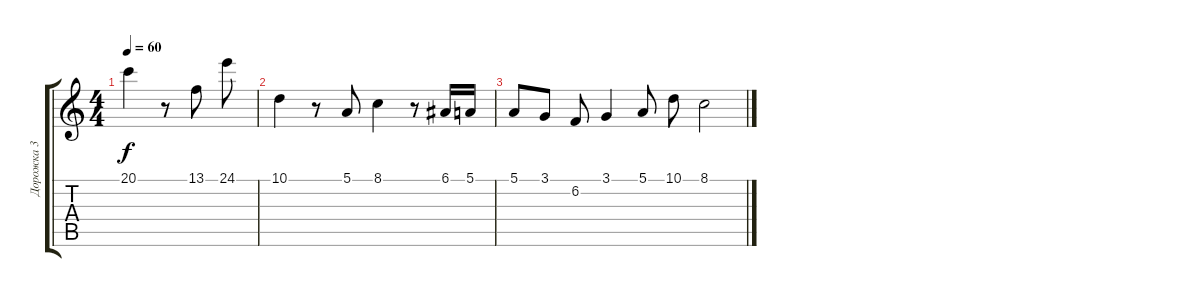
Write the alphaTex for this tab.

\track ("Дорожка 3" "Дорожка 3") {instrument voiceoohs}
\staff {score tabs}
\tuning (E4 B3 G3 D3 A2 E2) {hide}
\ts (4 4)
\tempo 60
\clef g2
\ks c
20.1.4{dy f} r.8 13.1.8 24.1.8 |
10.1.4 r.8 5.1.8 8.1.4 r.8 6.1.16 5.1.16 |
5.1.8 3.1.8 6.2.8 3.1.4 5.1.8 10.1.8 8.1.2
